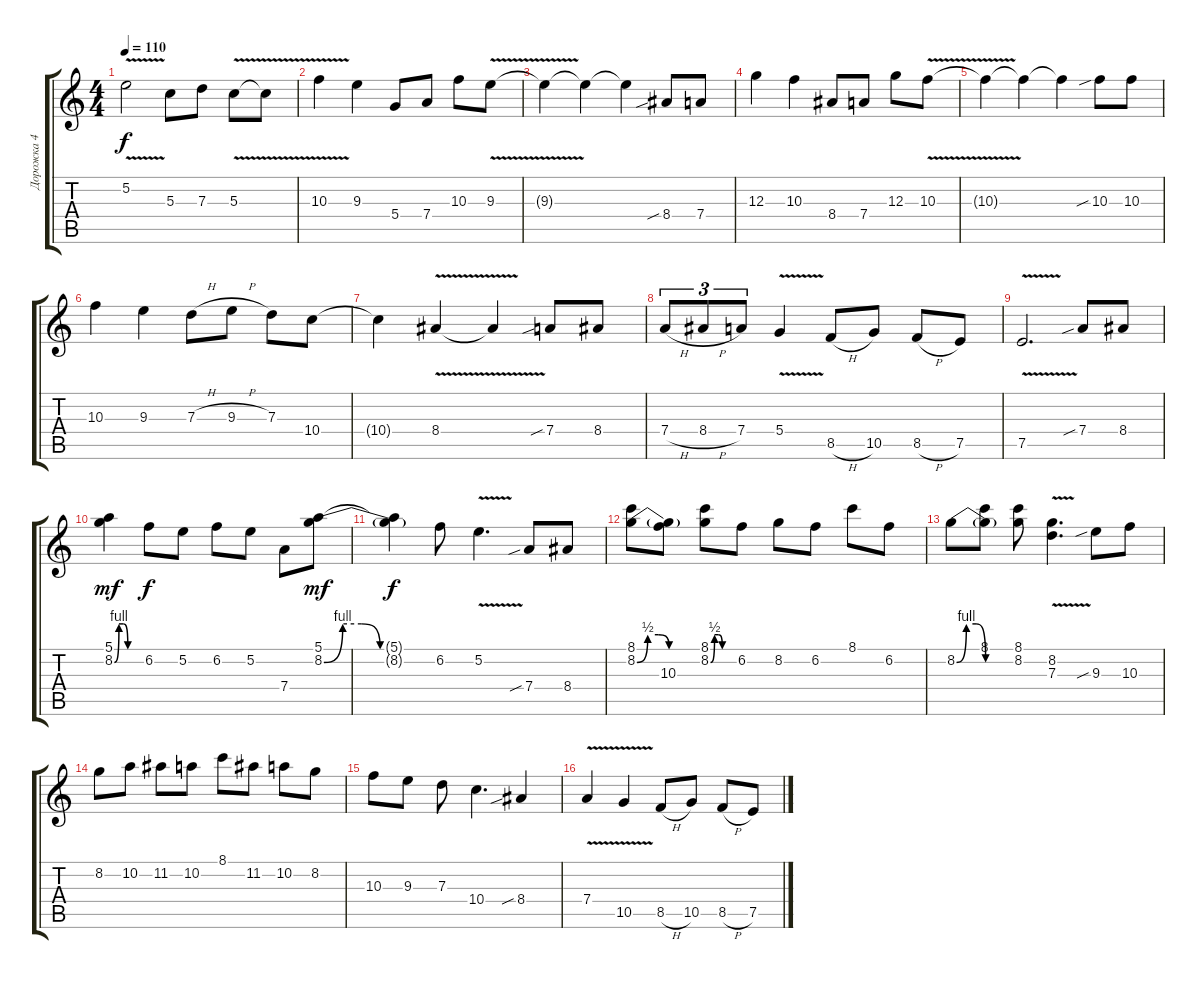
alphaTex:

\track ("Дорожка 4" "Дорожка 4") {solo instrument overdrivenguitar}
\staff {score tabs}
\tuning (E4 B3 G3 D3 A2 E2) {hide}
\ts (4 4)
\tempo 110
\clef g2
\ks c
5.2{v}.2{dy f} 5.3.8 7.3.8 5.3{v}.8 5.3{t}.8 |
10.3{v}.4 9.3.4 5.4.8 7.4.8 10.3.8 9.3{v}.8 |
9.3{t}.4 9.3{t}.4 9.3{t}.4 8.4{sib}.8 7.4.8 |
12.3.4 10.3.4 8.4.8 7.4.8 12.3.8 10.3{v}.8 |
10.3{t}.4 10.3{t}.4 10.3{t}.4 10.3{sib}.8 10.3.8 |
10.3.4 9.3.4 7.3{h}.8 9.3{h}.8 7.3.8 10.4.8 |
10.4{t}.4 8.4{v}.4 8.4{t}.4 7.4{sib}.8 8.4.8 |
7.4{h}.8{tu (3 2)} 8.4{h}.8{tu (3 2)} 7.4.8{tu (3 2)} 5.4{v}.4 8.5{h}.8 10.5.8 8.5{h}.8 7.5.8 |
7.5{v}.2{d} 7.4{sib}.8 8.4.8 |
(5.1 8.2{be (custom 0 0 10 4 20 4 30 0 60 0)}).4{dy mf} 6.2.8{dy f} 5.2.8 6.2.8 5.2.8 7.4.8 (5.1 8.2{be (custom 0 0 10 4 20 4 30 0 60 0)}).8{dy mf} |
(5.1{t} 8.2{t}).4{dy f} 6.2.8 5.2{v}.4{d} 7.4{sib}.8 8.4.8 |
(8.1 8.2{be (custom 0 0 10 2 20 2 30 0 60 0)}).8 (8.2{t} 10.3).8 (8.1 8.2{be (custom 0 0 10 2 20 2 30 0 60 0)}).8 6.2.8 8.2.8 6.2.8 8.1.8 6.2.8 |
8.2{be (custom 0 0 10 4 20 4 30 0 60 0)}.8 (8.1 8.2{t}).8 (8.1 8.2).8 (8.2{v} 7.3{v}).4{d} 9.3{sib}.8 10.3.8 |
8.2.8 10.2.8 11.2.8 10.2.8 8.1.8 11.2.8 10.2.8 8.2.8 |
10.3.8 9.3.8 7.3.8 10.4.4{d} 8.4{sib}.4 |
7.4{v}.4 10.5{v}.4 8.5{h}.8 10.5.8 8.5{h}.8 7.5.8
